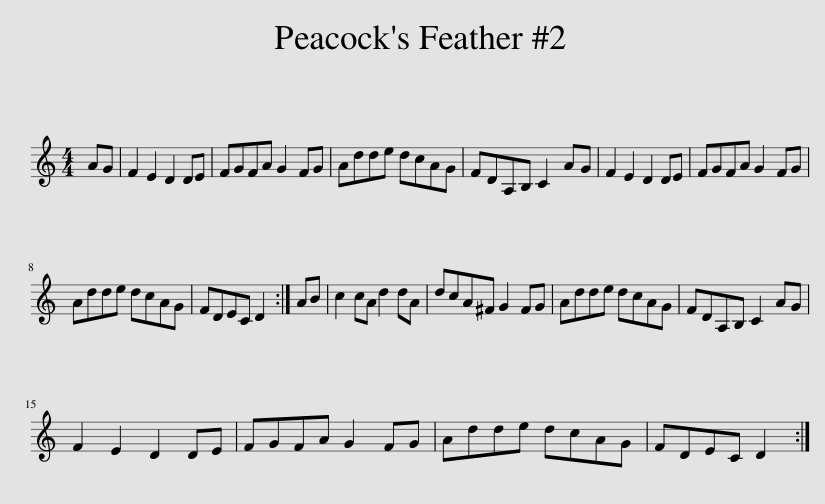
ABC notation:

X:1
L:1/8
M:4/4
I:linebreak $
K:C
V:1 treble
V:1
 AG | F2 E2 D2 DE | FGFA G2 FG | Adde dcAG | FDA,B, C2 AG | %5
 F2 E2 D2 DE | FGFA G2 FG |$ Adde dcAG | FDEC D2 :| AB | %10
 c2 cA d2 dA | dcA^F G2 FG | Adde dcAG | FDA,B, C2 AG |$ F2 E2 D2 DE | %15
 FGFA G2 FG | Adde dcAG | FDEC D2 :| %18
